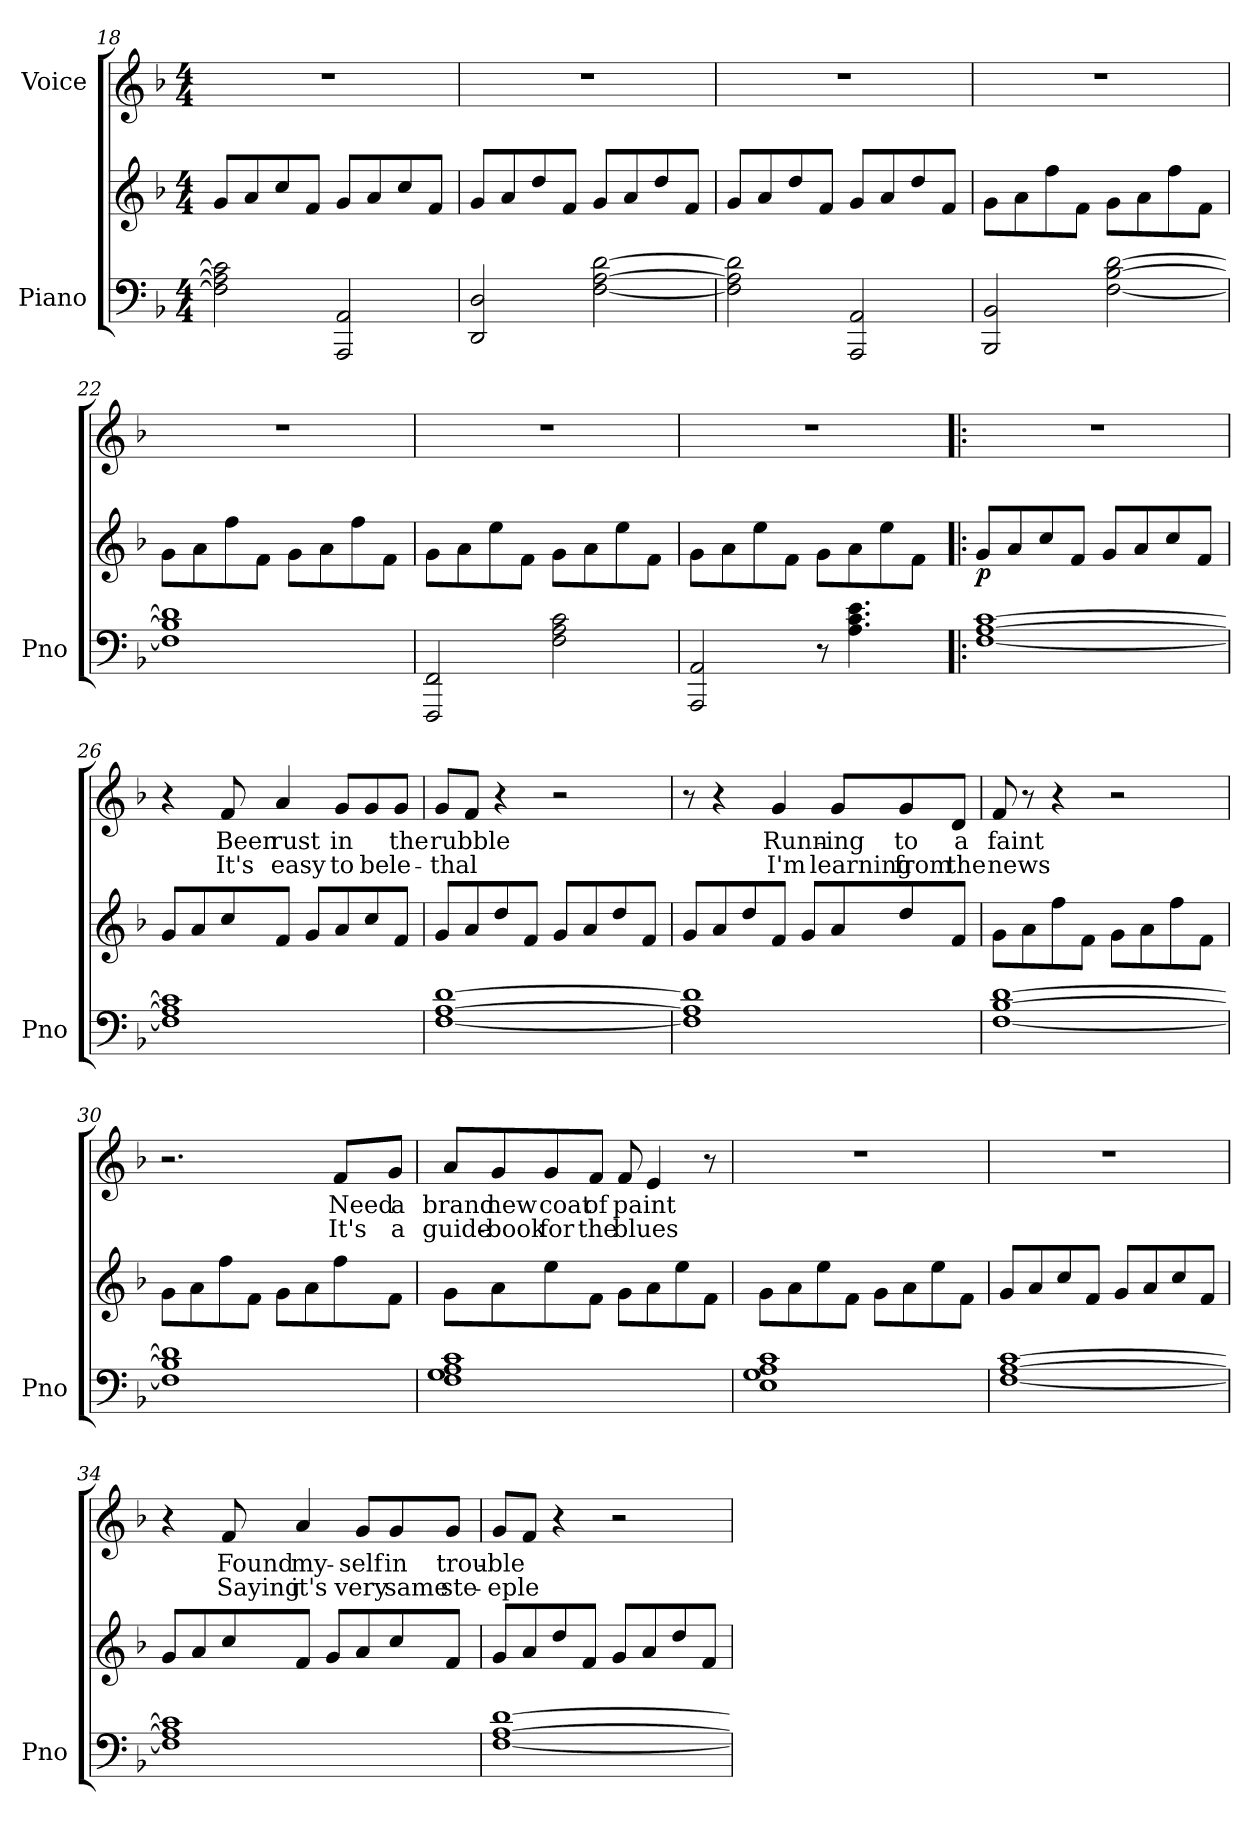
**kern	**kern	**dynam	**kern	**text	**text
*part2	*part2	*part2	*part1	*part1	*part1
*staff3	*staff2	*staff2/3	*staff1	*staff1	*staff1
*I"Piano	*	*	*I"Voice	*	*
*I'Pno	*	*	*	*	*
!!LO:LB:g=z
*clefF4	*clefG2	*	*clefG2	*	*
*k[b-]	*k[b-]	*	*k[b-]	*	*
*M4/4	*M4/4	*	*M4/4	*	*
=18	=18	=18	=18	=18	=18
2F\] 2A\] 2c\]	8g/L	.	1r	.	.
.	8a/	.	.	.	.
.	8cc/	.	.	.	.
.	8f/J	.	.	.	.
2AAA/ 2AA/	8g/L	.	.	.	.
.	8a/	.	.	.	.
.	8cc/	.	.	.	.
.	8f/J	.	.	.	.
=19	=19	=19	=19	=19	=19
2DD/ 2D/	8g/L	.	1r	.	.
.	8a/	.	.	.	.
.	8dd/	.	.	.	.
.	8f/J	.	.	.	.
[2F\ [2A\ [2d\	8g/L	.	.	.	.
.	8a/	.	.	.	.
.	8dd/	.	.	.	.
.	8f/J	.	.	.	.
=20	=20	=20	=20	=20	=20
2F\] 2A\] 2d\]	8g/L	.	1r	.	.
.	8a/	.	.	.	.
.	8dd/	.	.	.	.
.	8f/J	.	.	.	.
2AAA/ 2AA/	8g/L	.	.	.	.
.	8a/	.	.	.	.
.	8dd/	.	.	.	.
.	8f/J	.	.	.	.
=21	=21	=21	=21	=21	=21
2BBB-/ 2BB-/	8g\L	.	1r	.	.
.	8a\	.	.	.	.
.	8ff\	.	.	.	.
.	8f\J	.	.	.	.
[2F\ [2B-\ [2d\	8g\L	.	.	.	.
.	8a\	.	.	.	.
.	8ff\	.	.	.	.
.	8f\J	.	.	.	.
=22	=22	=22	=22	=22	=22
1F] 1B-] 1d]	8g\L	.	1r	.	.
.	8a\	.	.	.	.
.	8ff\	.	.	.	.
.	8f\J	.	.	.	.
.	8g\L	.	.	.	.
.	8a\	.	.	.	.
.	8ff\	.	.	.	.
.	8f\J	.	.	.	.
!!LO:LB:g=z
=23	=23	=23	=23	=23	=23
2FFF/ 2FF/	8g\L	.	1r	.	.
.	8a\	.	.	.	.
.	8ee\	.	.	.	.
.	8f\J	.	.	.	.
2F\ 2A\ 2c\	8g\L	.	.	.	.
.	8a\	.	.	.	.
.	8ee\	.	.	.	.
.	8f\J	.	.	.	.
=24	=24	=24	=24	=24	=24
2AAA/ 2AA/	8g\L	.	1r	.	.
.	8a\	.	.	.	.
.	8ee\	.	.	.	.
.	8f\J	.	.	.	.
8r	8g\L	.	.	.	.
4.A\ 4.c\ 4.e\	8a\	.	.	.	.
.	8ee\	.	.	.	.
.	8f\J	.	.	.	.
=25!|:	=25!|:	=25!|:	=25!|:	=25!|:	=25!|:
!	!	!LO:DY:b	!	!	!
[1F [1A [1c	8g/L	p	1r	.	.
.	8a/	.	.	.	.
.	8cc/	.	.	.	.
.	8f/J	.	.	.	.
.	8g/L	.	.	.	.
.	8a/	.	.	.	.
.	8cc/	.	.	.	.
.	8f/J	.	.	.	.
=26	=26	=26	=26	=26	=26
1F] 1A] 1c]	8g/L	.	4r	.	.
.	8a/	.	.	.	.
.	8cc/	.	8f/	Been	It's
.	8f/J	.	4a/	rust	easy
.	8g/L	.	.	.	.
.	8a/	.	8g/L	in	to
.	8cc/	.	8g/	.	be
.	8f/J	.	8g/J	the	le-
!!LO:LB:g=z
=27	=27	=27	=27	=27	=27
[1F [1A [1d	8g/L	.	8g/L	rubble	-thal
.	8a/	.	8f/J	.	.
.	8dd/	.	4r	.	.
.	8f/J	.	.	.	.
.	8g/L	.	2r	.	.
.	8a/	.	.	.	.
.	8dd/	.	.	.	.
.	8f/J	.	.	.	.
=28	=28	=28	=28	=28	=28
1F] 1A] 1d]	8g/L	.	8r	.	.
.	8a/	.	4r	.	.
.	8dd/	.	.	.	.
.	8f/J	.	4g/	Runn-	I'm
.	8g/L	.	.	.	.
.	8a/	.	8g/L	-ing	learning
.	8dd/	.	8g/	to	from
.	8f/J	.	8d/J	a	the
=29	=29	=29	=29	=29	=29
[1F [1B- [1d	8g\L	.	8f/	faint	news
.	8a\	.	8r	.	.
.	8ff\	.	4r	.	.
.	8f\J	.	.	.	.
.	8g\L	.	2r	.	.
.	8a\	.	.	.	.
.	8ff\	.	.	.	.
.	8f\J	.	.	.	.
=30	=30	=30	=30	=30	=30
1F] 1B-] 1d]	8g\L	.	2.r	.	.
.	8a\	.	.	.	.
.	8ff\	.	.	.	.
.	8f\J	.	.	.	.
.	8g\L	.	.	.	.
.	8a\	.	.	.	.
.	8ff\	.	8f/L	Need	It's
.	8f\J	.	8g/J	a	a
!!LO:PB:g=z
=31	=31	=31	=31	=31	=31
1F 1G 1A 1c	8g\L	.	8a/L	brand	guide-
.	8a\	.	8g/	new	-book
.	8ee\	.	8g/	coat	for
.	8f\J	.	8f/J	of	the
.	8g\L	.	8f/	paint	blues
.	8a\	.	4e/	.	.
.	8ee\	.	.	.	.
.	8f\J	.	8r	.	.
=32	=32	=32	=32	=32	=32
1E 1G 1A 1c	8g\L	.	1r	.	.
.	8a\	.	.	.	.
.	8ee\	.	.	.	.
.	8f\J	.	.	.	.
.	8g\L	.	.	.	.
.	8a\	.	.	.	.
.	8ee\	.	.	.	.
.	8f\J	.	.	.	.
=33	=33	=33	=33	=33	=33
[1F [1A [1c	8g/L	.	1r	.	.
.	8a/	.	.	.	.
.	8cc/	.	.	.	.
.	8f/J	.	.	.	.
.	8g/L	.	.	.	.
.	8a/	.	.	.	.
.	8cc/	.	.	.	.
.	8f/J	.	.	.	.
!!LO:LB:g=z
=34	=34	=34	=34	=34	=34
1F] 1A] 1c]	8g/L	.	4r	.	.
.	8a/	.	.	.	.
.	8cc/	.	8f/	Found	Saying
.	8f/J	.	4a/	my-	it's
.	8g/L	.	.	.	.
.	8a/	.	8g/L	-self	very
.	8cc/	.	8g/	in	same
.	8f/J	.	8g/J	trou-	ste-
=35	=35	=35	=35	=35	=35
[1F [1A [1d	8g/L	.	8g/L	-ble	-eple
.	8a/	.	8f/J	.	.
.	8dd/	.	4r	.	.
.	8f/J	.	.	.	.
.	8g/L	.	2r	.	.
.	8a/	.	.	.	.
.	8dd/	.	.	.	.
.	8f/J	.	.	.	.
=	=	=	=	=	=
*-	*-	*-	*-	*-	*-
